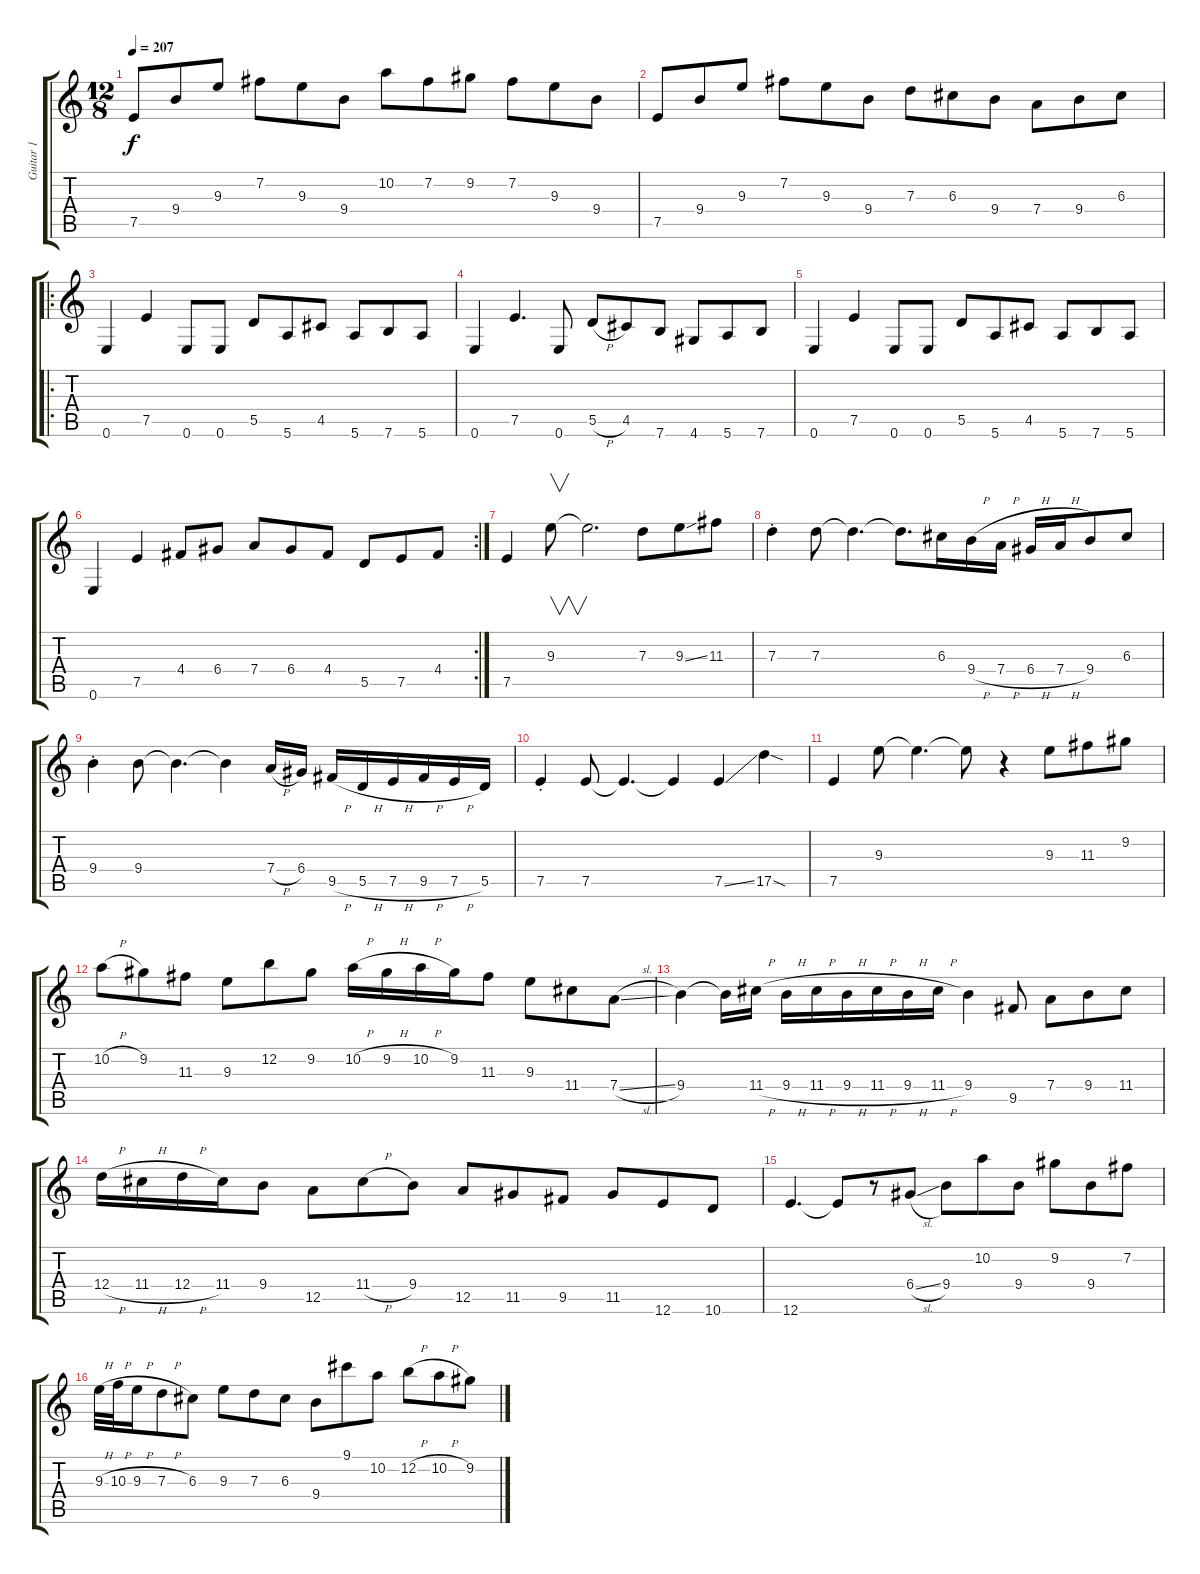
\track ("Guitar 1" "Guitar 1") {instrument distortionguitar}
\staff {score tabs}
\tuning (E4 B3 G3 D3 A2 E2) {hide}
\ts (12 8)
\tempo 207
\clef g2
\ks c
7.5.8{dy f} 9.4.8 9.3.8 7.2.8 9.3.8 9.4.8 10.2.8 7.2.8 9.2.8 7.2.8 9.3.8 9.4.8 |
7.5.8 9.4.8 9.3.8 7.2.8 9.3.8 9.4.8 7.3.8 6.3.8 9.4.8 7.4.8 9.4.8 6.3.8 |
\ro
0.6.4 7.5.4 0.6.8 0.6.8 5.5.8 5.6.8 4.5.8 5.6.8 7.6.8 5.6.8 |
0.6.4 7.5.4{d} 0.6.8 5.5{h}.8 4.5.8 7.6.8 4.6.8 5.6.8 7.6.8 |
0.6.4 7.5.4 0.6.8 0.6.8 5.5.8 5.6.8 4.5.8 5.6.8 7.6.8 5.6.8 |
\rc 2
0.6.4 7.5.4 4.4.8 6.4.8 7.4.8 6.4.8 4.4.8 5.5.8 7.5.8 4.4.8 |
7.5.4{volume 15} 9.3.8{v} 9.3{t}.2{d} 7.3.8 9.3{ss}.8 11.3.8 |
7.3{st}.4 7.3.8 7.3{t}.4{d} 7.3{t}.8{d} 6.3.16 9.4{h}.16 7.4{h}.16 6.4{h}.16 7.4{h}.16 9.4.8 6.3.8 |
9.4{st}.4 9.4.8 9.4{t}.4{d} 9.4{t}.4 7.4{h}.16 6.4.16 9.5{h}.16 5.5{h}.16 7.5{h}.16 9.5{h}.16 7.5{h}.16 5.5.16 |
7.5{st}.4 7.5.8 7.5{t}.4{d} 7.5{t}.4 7.5{ss}.4 17.5{sod}.4 |
7.5.4 9.3.8 9.3{t}.4{d} 9.3{t}.8 r.4 9.3.8 11.3.8 9.2.8 |
10.2{h}.8 9.2.8 11.3.8 9.3.8 12.2.8 9.2.8 10.2{h}.16 9.2{h}.16 10.2{h}.16 9.2.16 11.3.8 9.3.8 11.4.8 7.4{sl}.8 |
9.4.4 9.4{t}.16 11.4{h}.16 9.4{h}.16 11.4{h}.16 9.4{h}.16 11.4{h}.16 9.4{h}.16 11.4{h}.16 9.4.4 9.5.8 7.4.8 9.4.8 11.4.8 |
12.4{h}.16 11.4{h}.16 12.4{h}.16 11.4.16 9.4.8 12.5.8 11.4{h}.8 9.4.8 12.5.8 11.5.8 9.5.8 11.5.8 12.6.8 10.6.8 |
12.6.4{d} 12.6{t}.8 r.8 6.4{sl}.8 9.4.8 10.2.8 9.4.8 9.2.8 9.4.8 7.2.8 |
9.3{h}.32 10.3{h}.32 9.3{h}.16 7.3{h}.8 6.3.8 9.3.8 7.3.8 6.3.8 9.4.8 9.1.8 10.2.8 12.2{h}.8 10.2{h}.8 9.2.8
